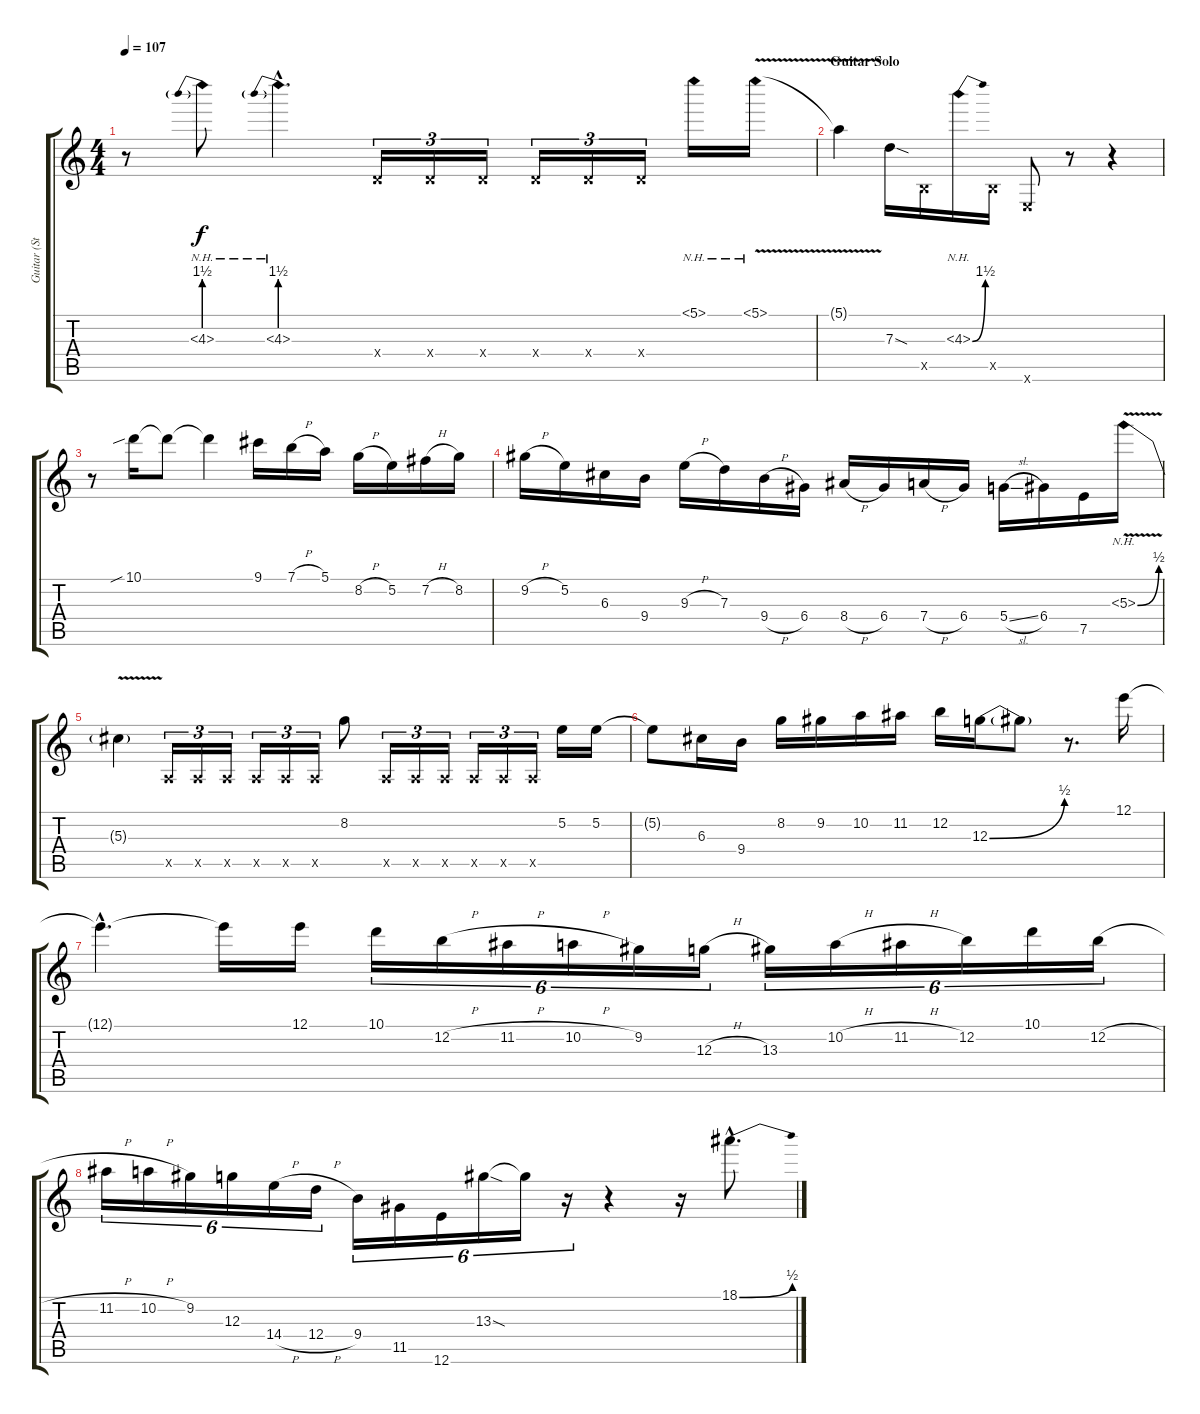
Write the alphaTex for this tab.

\track ("Guitar (Steve Morse)" "Guitar (St") {instrument distortionguitar}
\staff {score tabs}
\tuning (E4 B3 G3 D3 A2 E2) {hide}
\ts (4 4)
\tempo 107
\clef g2
\ks c
r.8{dy f} 4.3{be (prebend 0 6 60 6) nh}.8 4.3{be (prebend 0 6 60 6) nh hac}.4{d} 0.4{x}.16{tu (3 2)} 0.4{x}.16{tu (3 2)} 0.4{x}.16{tu (3 2)} 0.4{x}.16{tu (3 2)} 0.4{x}.16{tu (3 2)} 0.4{x}.16{tu (3 2)} 5.1{nh}.16 5.1{nh v}.16 |
\section ("" "Guitar Solo")
5.1{t}.4 7.3{sod}.16 2.5{x}.16 4.3{be (bend 0 0 60 6) nh}.16 2.5{x}.16 0.6{x}.8 r.8 r.4 |
r.8 10.1{sib}.16 10.1{t}.8 10.1{t}.4 9.1.16 7.1{h}.16 5.1.16 8.2{h}.16 5.2.16 7.2{h}.16 8.2.16 |
9.2{h}.16 5.2.16 6.3.16 9.4.16 9.3{h}.16 7.3.16 9.4{h}.16 6.4.16 8.4{h}.16 6.4.16 7.4{h}.16 6.4.16 5.4{sl}.16 6.4.16 7.5.16 5.3{be (bend 0 0 60 2) nh v}.16 |
5.3{t}.4 0.5{x}.16{tu (3 2)} 0.5{x}.16{tu (3 2)} 0.5{x}.16{tu (3 2)} 0.5{x}.16{tu (3 2)} 0.5{x}.16{tu (3 2)} 0.5{x}.16{tu (3 2)} 8.2.8 0.5{x}.16{tu (3 2)} 0.5{x}.16{tu (3 2)} 0.5{x}.16{tu (3 2)} 0.5{x}.16{tu (3 2)} 0.5{x}.16{tu (3 2)} 0.5{x}.16{tu (3 2)} 5.2.16 5.2.16 |
5.2{t}.8 6.3.16 9.4.16 8.2.16 9.2.16 10.2.16 11.2.16 12.2.16 12.3{be (bend 0 0 60 2)}.16 12.3{t}.8 r.8{d} 12.1.16 |
12.1{hac t}.4{d} 12.1{t}.16 12.1.16 10.1.16{tu (6 4)} 12.2{h}.16{tu (6 4)} 11.2{h}.16{tu (6 4)} 10.2{h}.16{tu (6 4)} 9.2.16{tu (6 4)} 12.3{h}.16{tu (6 4)} 13.3.16{tu (6 4)} 10.2{h}.16{tu (6 4)} 11.2{h}.16{tu (6 4)} 12.2.16{tu (6 4)} 10.1.16{tu (6 4)} 12.2{h}.16{tu (6 4)} |
11.2{h}.16{tu (6 4)} 10.2{h}.16{tu (6 4)} 9.2.16{tu (6 4)} 12.3.16{tu (6 4)} 14.4{h}.16{tu (6 4)} 12.4{h}.16{tu (6 4)} 9.4.16{tu (6 4)} 11.5.16{tu (6 4)} 12.6.16{tu (6 4)} 13.3{sod}.16{tu (6 4)} 13.3{t}.16{tu (6 4)} r.16{tu (6 4)} r.4 r.16 18.1{be (bend 0 0 60 2) hac}.8{d}
